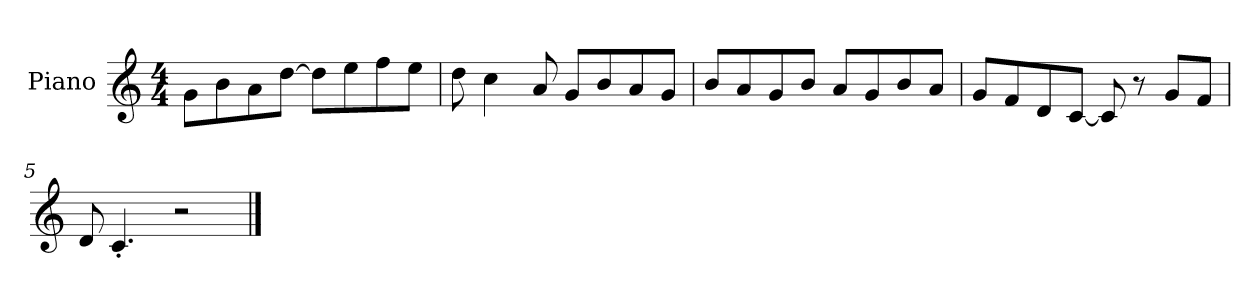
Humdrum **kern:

**kern
*part1
*staff1
*I"Piano
*I'P-no
*clefG2
*k[]
*M4/4
*MM90
=1
8g\L
8b\
8a\
[8dd\J
8dd\L]
8ee\
8ff\
8ee\J
=2
8dd\
4cc\
8a/
8g/L
8b/
8a/
8g/J
=3
8b/L
8a/
8g/
8b/J
8a/L
8g/
8b/
8a/J
=4
8g/L
8f/
8d/
[8c/J
8c/]
8r
8g/L
8f/J
=5
8d/
4.c'/
2r
==
*-
